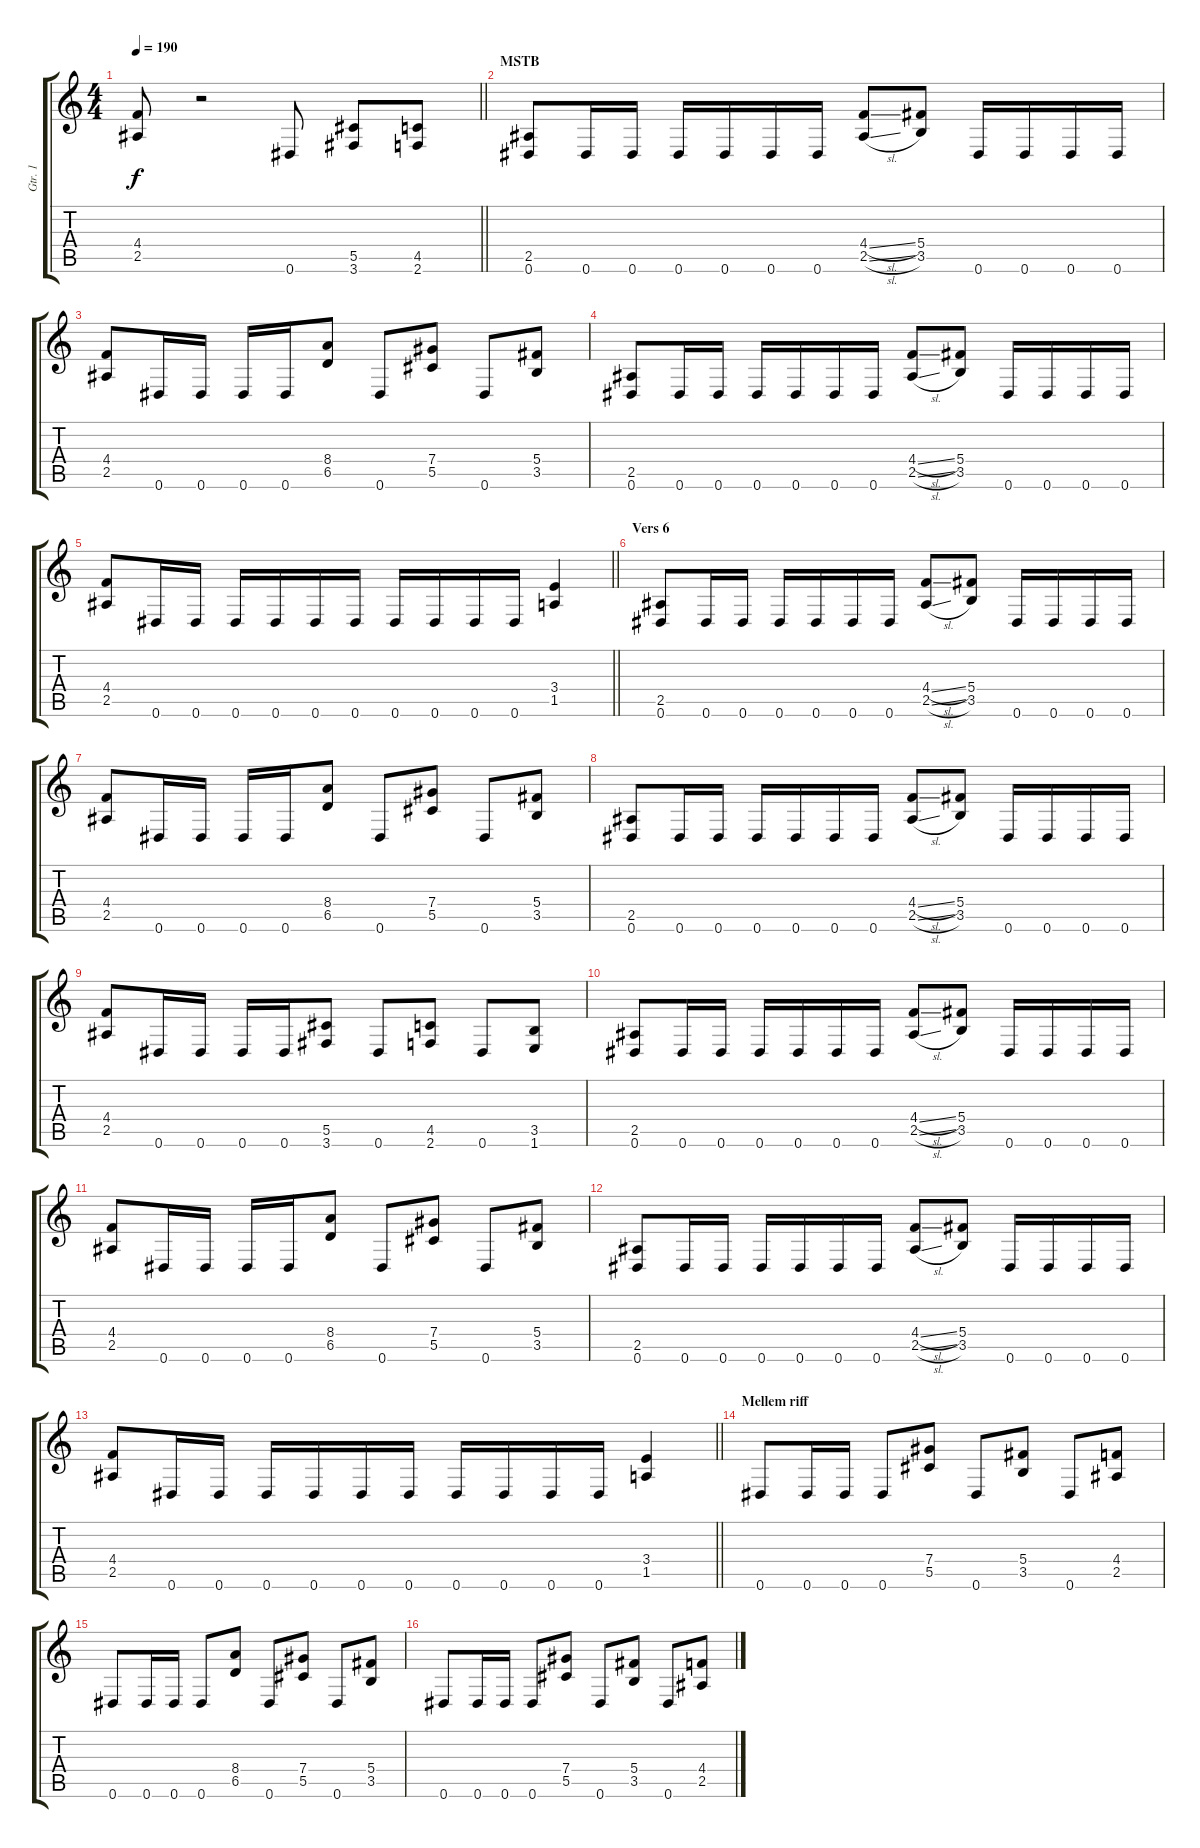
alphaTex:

\track ("Gtr. 1" "Gtr. 1") {instrument distortionguitar}
\staff {score tabs}
\tuning (Eb4 Bb3 Gb3 Db3 Ab2 Eb2) {hide}
\ts (4 4)
\tempo 190
\clef g2
\barLineRight lightlight
\ks c
(4.4 2.5).8{dy f} r.2 0.6.8 (5.5 3.6).8 (4.5 2.6).8 |
\section ("" "MSTB")
(2.5 0.6).8 0.6.16 0.6.16 0.6.16 0.6.16 0.6.16 0.6.16 (4.4{sl} 2.5{sl}).8 (5.4 3.5).8 0.6.16 0.6.16 0.6.16 0.6.16 |
(4.4 2.5).8 0.6.16 0.6.16 0.6.16 0.6.16 (8.4 6.5).8 0.6.8 (7.4 5.5).8 0.6.8 (5.4 3.5).8 |
(2.5 0.6).8 0.6.16 0.6.16 0.6.16 0.6.16 0.6.16 0.6.16 (4.4{sl} 2.5{sl}).8 (5.4 3.5).8 0.6.16 0.6.16 0.6.16 0.6.16 |
\barLineRight lightlight
(4.4 2.5).8 0.6.16 0.6.16 0.6.16 0.6.16 0.6.16 0.6.16 0.6.16 0.6.16 0.6.16 0.6.16 (3.4 1.5).4 |
\section ("" "Vers 6")
(2.5 0.6).8 0.6.16 0.6.16 0.6.16 0.6.16 0.6.16 0.6.16 (4.4{sl} 2.5{sl}).8 (5.4 3.5).8 0.6.16 0.6.16 0.6.16 0.6.16 |
(4.4 2.5).8 0.6.16 0.6.16 0.6.16 0.6.16 (8.4 6.5).8 0.6.8 (7.4 5.5).8 0.6.8 (5.4 3.5).8 |
(2.5 0.6).8 0.6.16 0.6.16 0.6.16 0.6.16 0.6.16 0.6.16 (4.4{sl} 2.5{sl}).8 (5.4 3.5).8 0.6.16 0.6.16 0.6.16 0.6.16 |
(4.4 2.5).8 0.6.16 0.6.16 0.6.16 0.6.16 (5.5 3.6).8 0.6.8 (4.5 2.6).8 0.6.8 (3.5 1.6).8 |
(2.5 0.6).8 0.6.16 0.6.16 0.6.16 0.6.16 0.6.16 0.6.16 (4.4{sl} 2.5{sl}).8 (5.4 3.5).8 0.6.16 0.6.16 0.6.16 0.6.16 |
(4.4 2.5).8 0.6.16 0.6.16 0.6.16 0.6.16 (8.4 6.5).8 0.6.8 (7.4 5.5).8 0.6.8 (5.4 3.5).8 |
(2.5 0.6).8 0.6.16 0.6.16 0.6.16 0.6.16 0.6.16 0.6.16 (4.4{sl} 2.5{sl}).8 (5.4 3.5).8 0.6.16 0.6.16 0.6.16 0.6.16 |
\barLineRight lightlight
(4.4 2.5).8 0.6.16 0.6.16 0.6.16 0.6.16 0.6.16 0.6.16 0.6.16 0.6.16 0.6.16 0.6.16 (3.4 1.5).4 |
\section ("" "Mellem riff")
0.6.8 0.6.16 0.6.16 0.6.8 (7.4 5.5).8 0.6.8 (5.4 3.5).8 0.6.8 (4.4 2.5).8 |
0.6.8 0.6.16 0.6.16 0.6.8 (8.4 6.5).8 0.6.8 (7.4 5.5).8 0.6.8 (5.4 3.5).8 |
0.6.8 0.6.16 0.6.16 0.6.8 (7.4 5.5).8 0.6.8 (5.4 3.5).8 0.6.8 (4.4 2.5).8
